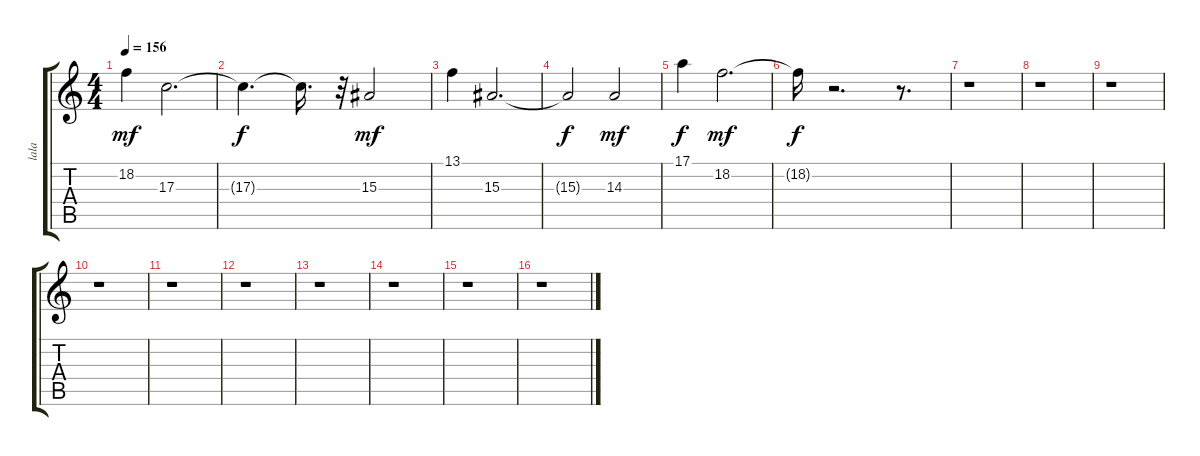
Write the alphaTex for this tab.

\track ("lala" "lala") {instrument shakuhachi}
\staff {score tabs}
\tuning (E4 B3 G3 D3 A2 E2) {hide}
\ts (4 4)
\tempo 156
\clef g2
\ks c
18.2.4{dy mf} 17.3.2{d} |
17.3{t}.4{d dy f} 17.3{t}.16{d} r.32 15.3.2{dy mf} |
13.1.4 15.3.2{d} |
15.3{t}.2{dy f} 14.3.2{dy mf} |
17.1.4{dy f} 18.2.2{d dy mf} |
18.2{t}.16{dy f} r.2{d} r.8{d} |
r.1 |
r.1 |
r.1 |
r.1 |
r.1 |
r.1 |
r.1 |
r.1 |
r.1 |
r.1
